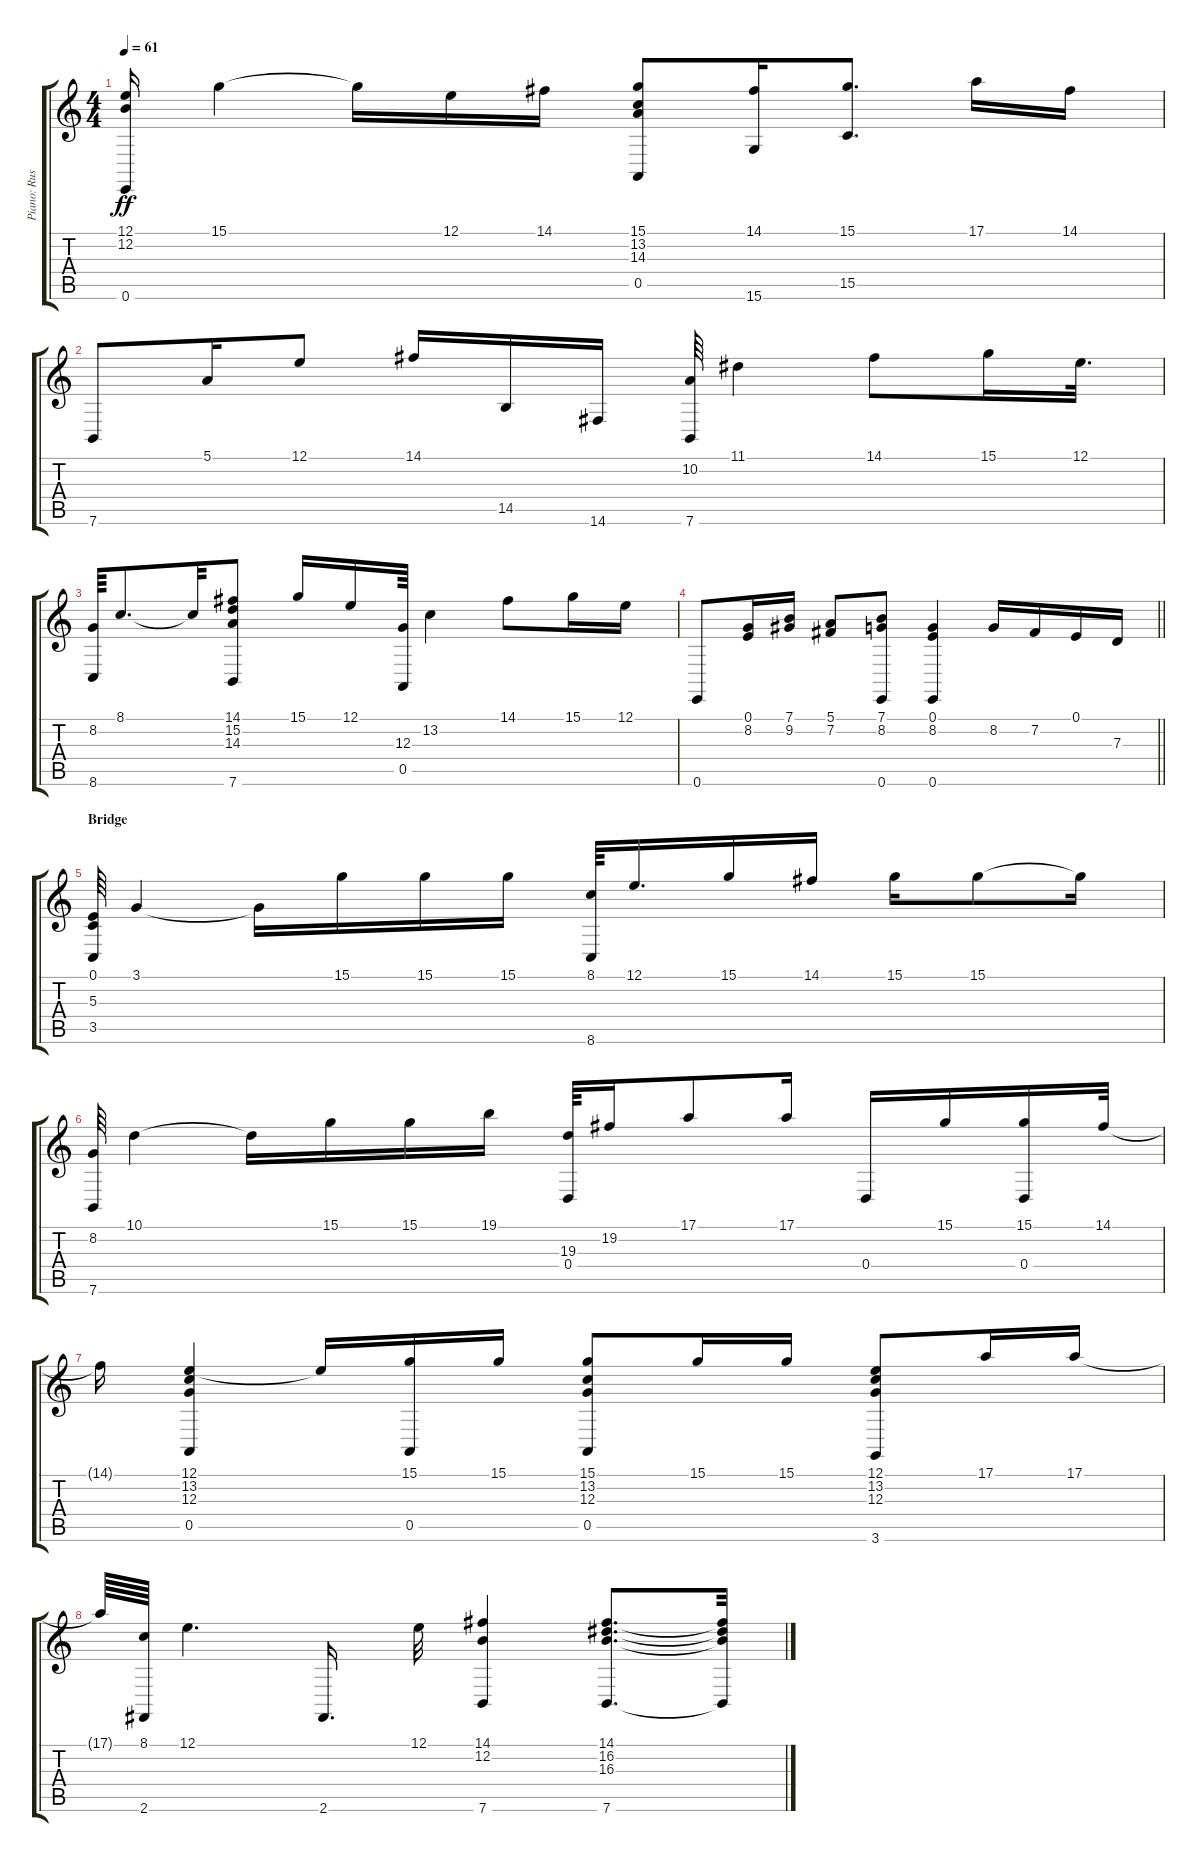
\track ("Piano: Russ Desalvo" "Piano: Rus") {instrument acousticgrandpiano}
\staff {score tabs}
\tuning (E4 B3 G3 D3 A2 E2) {hide}
\ts (4 4)
\tempo 61
\clef g2
\ks c
(12.1 12.2 0.6).16{dy ff} 15.1.4 15.1{t}.16 12.1.16 14.1.16 (15.1 13.2 14.3 0.5).8 (14.1 15.6).16 (15.1 15.5).8{d} 17.1.16 14.1.16 |
7.6.8 5.1.16 12.1.8 14.1.16 14.5.16 14.6.16 (10.2 7.6).64 11.1.4 14.1.8 15.1.16 12.1.32{d} |
(8.2 8.6).64 8.1.8{d} 8.1{t}.32 (14.1 15.2 14.3 7.6).8 15.1.16 12.1.16 (12.3 0.5).64 13.2.4 14.1.8 15.1.16 12.1.16 |
\barLineRight lightlight
0.6.8 (0.1 8.2).16 (7.1 9.2).16 (5.1 7.2).8 (7.1 8.2 0.6).8 (0.1 8.2 0.6).4 8.2.16 7.2.16 0.1.16 7.3.16 |
\section ("" "Bridge")
(0.1 5.3 3.5).64 3.1.4 3.1{t}.16 15.1.16 15.1.16 15.1.16 (8.1 8.6).64 12.1.16{d} 15.1.16 14.1.16 15.1.16 15.1.8 15.1{t}.16 |
(8.2 7.6).64 10.1.4 10.1{t}.16 15.1.16 15.1.16 19.1.16 (19.3 0.4).64 19.2.16 17.1.8 17.1.16 0.4.16 15.1.16 (15.1 0.4).16 14.1.32 |
14.1{t}.16 (12.1 13.2 12.3 0.5).4 12.1{t}.16 (15.1 0.5).16 15.1.16 (15.1 13.2 12.3 0.5).8 15.1.16 15.1.16 (12.1 13.2 12.3 3.6).8 17.1.16 17.1.16 |
17.1{t}.64 (8.1 2.6).64 12.1.4{d} 2.6.16{d} 12.1.32 (14.1 12.2 7.6).4 (14.1 16.2 16.3 7.6).8{d} (14.1{t} 16.2{t} 16.3{t} 7.6{t}).32
